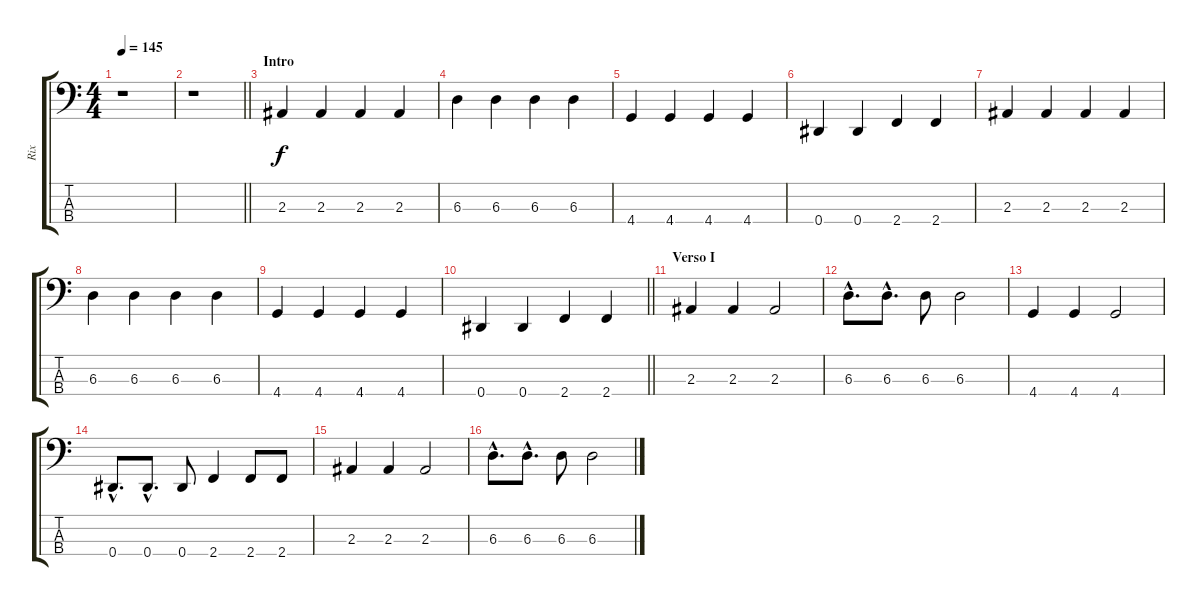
\track ("Rix" "Rix") {instrument electricbasspick}
\staff {score tabs}
\tuning (Gb2 Db2 Ab1 Eb1) {hide}
\ts (4 4)
\tempo 145
\clef f4
\ks c
r.1{dy f instrument electricbasspick} |
\barLineRight lightlight
r.1 |
\section ("" "Intro")
2.3.4 2.3.4 2.3.4 2.3.4 |
6.3.4 6.3.4 6.3.4 6.3.4 |
4.4.4 4.4.4 4.4.4 4.4.4 |
0.4.4 0.4.4 2.4.4 2.4.4 |
2.3.4 2.3.4 2.3.4 2.3.4 |
6.3.4 6.3.4 6.3.4 6.3.4 |
4.4.4 4.4.4 4.4.4 4.4.4 |
\barLineRight lightlight
0.4.4 0.4.4 2.4.4 2.4.4 |
\section ("" "Verso I")
2.3.4 2.3.4 2.3.2 |
6.3{hac}.8{d} 6.3{hac}.8{d} 6.3.8 6.3.2 |
4.4.4 4.4.4 4.4.2 |
0.4{hac}.8{d} 0.4{hac}.8{d} 0.4.8 2.4.4 2.4.8 2.4.8 |
2.3.4 2.3.4 2.3.2 |
6.3{hac}.8{d} 6.3{hac}.8{d} 6.3.8 6.3.2
